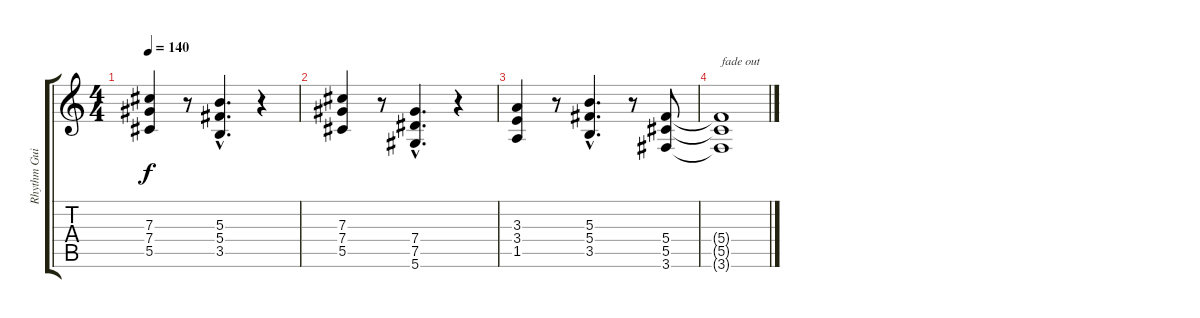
\track ("Rhythm Guitar" "Rhythm Gui") {instrument overdrivenguitar}
\staff {score tabs}
\tuning (Eb4 Bb3 Gb3 Db3 Ab2 Eb2) {hide}
\ts (4 4)
\tempo 140
\clef g2
\ks c
(7.3 7.4 5.5).4{dy f} r.8 (5.3{hac} 5.4{hac} 3.5{hac}).4{d} r.4 |
(7.3 7.4 5.5).4 r.8 (7.4{hac} 7.5{hac} 5.6{hac}).4{d} r.4 |
(3.3 3.4 1.5).4 r.8 (5.3{hac} 5.4{hac} 3.5{hac}).4{d} r.8 (5.4 5.5 3.6).8 |
(5.4{t} 5.5{t} 3.6{t}).1{txt "fade out"}
